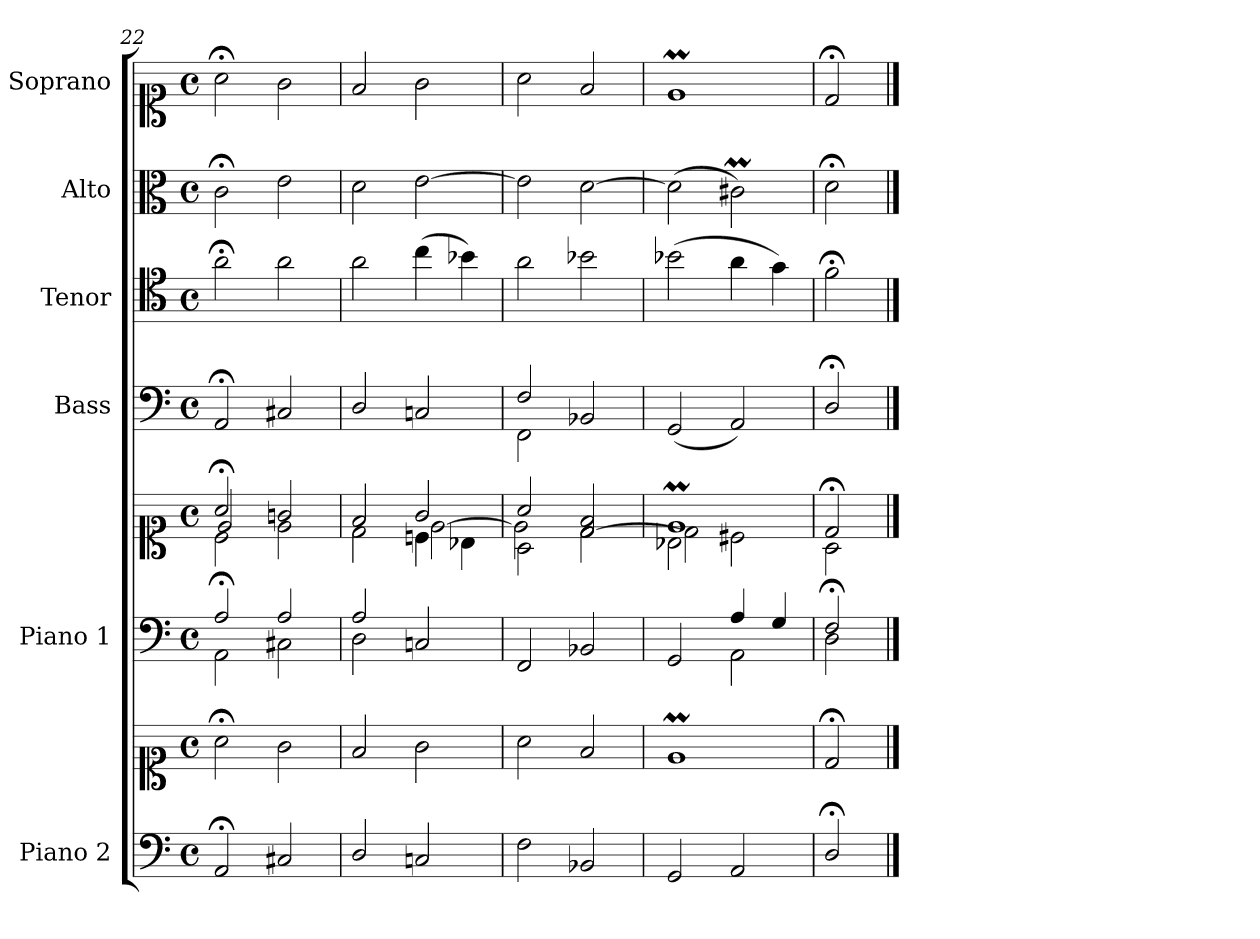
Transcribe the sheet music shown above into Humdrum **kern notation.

**kern	**kern	**kern	**kern	**kern	**kern	**kern	**kern
*part6	*part6	*part5	*part5	*part4	*part3	*part2	*part1
*staff8	*staff7	*staff6	*staff5	*staff4	*staff3	*staff2	*staff1
*I"Piano 2	*	*I"Piano 1	*	*I"Bass	*I"Tenor	*I"Alto	*I"Soprano
*I'Pno 2	*	*I'Pno 1	*	*I'B.	*I'T.	*I'A.	*I'S.
*clefF4	*clefC1	*clefF4	*clefC1	*clefF4	*clefC4	*clefC3	*clefC1
*	*	*	*	*	*ITrd7c12	*	*
*k[]	*k[]	*k[]	*k[]	*k[]	*k[]	*k[]	*k[]
*M4/4	*M4/4	*M4/4	*M4/4	*M4/4	*M4/4	*M4/4	*M4/4
*met(c)	*met(c)	*met(c)	*met(c)	*met(c)	*met(c)	*met(c)	*met(c)
=22	=22	=22	=22	=22	=22	=22	=22
*	*	*^	*^	*	*	*	*
*	*	*	*	*	*^	*	*	*	*
2AA;/	2a;<\	2A;/	2AA\	2a;</	2c\	2e/	2AA;</	2A;<\	2c;<\	2a;<\
2C#X/	2g\	2A/	2C#X\	2gn/	2e\	2ryy	2C#X/	2A\	2e\	2g\
=23	=23	=23	=23	=23	=23	=23	=23	=23	=23	=23
2D/	2f/	2A/	2D\	2f/	2ryy	2d\	2D/	2A\	2d\	2f/
2Cn/	2g\	2ryy	2Cn/	2g/	4cn\	[<2e\	2Cn/	(4c\	[>2e\	2g\
.	.	.	.	.	4B-X\	.	.	4B-X\)	.	.
*	*	*v	*v	*	*	*	*	*	*	*
=24	=24	=24	=24	=24	=24	=24	=24	=24	=24
*	*	*	*	*	*	*^	*	*	*
2F\	2a\	2FF/	2a/	2A\	2e\]	2F/	2FF\	2A\	2e\]	2a\
2BB-X/	2f/	2BB-X/	2f/	2d\	[>2d/	2BB-X/	2ryy	2B-X\	[>2d\	2f/
*	*	*	*	*	*	*v	*v	*	*	*
=25	=25	=25	=25	=25	=25	=25	=25	=25	=25
*	*	*^	*	*	*	*	*	*	*
2GG/	1em/	2ryy	2GG/	1em/	2B-X\	2d\]	(2GG/	(2B-j\	(2d\]	1em/
2AA/	.	4A/	2AA\	.	2ryy	2c#X\	2AA/)	4A\	2c#Xm\)	.
.	.	4G/	.	.	.	.	.	4G\)	.	.
*	*	*	*	*	*v	*v	*	*	*	*
=26	=26	=26	=26	=26	=26	=26	=26	=26	=26
2D;/	2d;</	2F;/	2D\	2d;</	2A\	2D;</	2F;<\	2d;<\	2d;</
*	*	*v	*v	*	*	*	*	*	*
*	*	*	*v	*v	*	*	*	*
==	==	==	==	==	==	==	==
*-	*-	*-	*-	*-	*-	*-	*-
